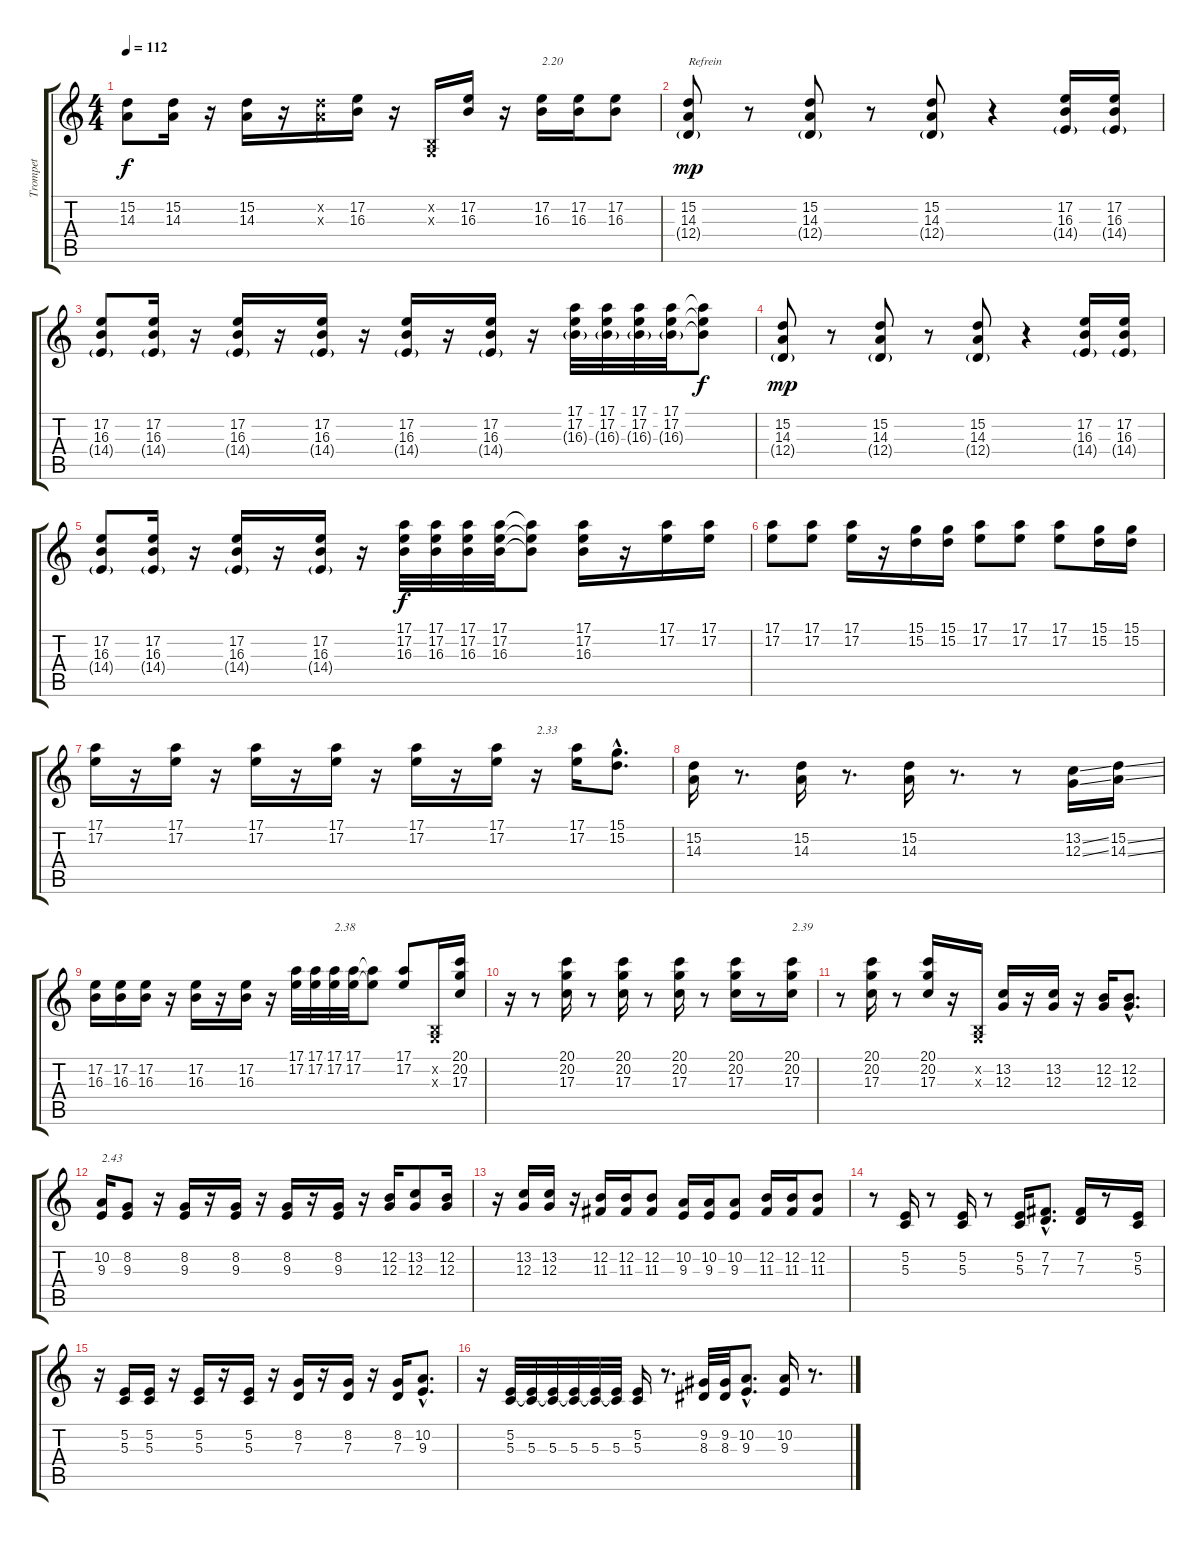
\track ("Trompet" "Trompet") {instrument trumpet}
\staff {score tabs}
\tuning (E4 B3 G3 D3 A2 E2) {hide}
\ts (4 4)
\tempo 112
\clef g2
\ks c
(15.2 14.3).8{dy f} (15.2 14.3).16 r.16 (15.2 14.3).16 r.16 (15.2{x} 14.3{x}).16 (17.2 16.3).16 r.16 (0.2{x} 0.3{x}).16 (17.2 16.3).16 r.16 (17.2 16.3).16{txt "2.20"} (17.2 16.3).16 (17.2 16.3).8 |
(15.2 14.3 12.4{g}).8{txt "Refrein" dy mp} r.8 (15.2 14.3 12.4{g}).8 r.8 (15.2 14.3 12.4{g}).8 r.4 (17.2 16.3 14.4{g}).16 (17.2 16.3 14.4{g}).16 |
(17.2 16.3 14.4{g}).8 (17.2 16.3 14.4{g}).16 r.16 (17.2 16.3 14.4{g}).16 r.16 (17.2 16.3 14.4{g}).16 r.16 (17.2 16.3 14.4{g}).16 r.16 (17.2 16.3 14.4{g}).16 r.16 (17.1 17.2 16.3{g}).32 (17.1 17.2 16.3{g}).32 (17.1 17.2 16.3{g}).32 (17.1 17.2 16.3{g}).32 (17.1{t} 17.2{t} 16.3{t}).8{dy f} |
(15.2 14.3 12.4{g}).8{dy mp} r.8 (15.2 14.3 12.4{g}).8 r.8 (15.2 14.3 12.4{g}).8 r.4 (17.2 16.3 14.4{g}).16 (17.2 16.3 14.4{g}).16 |
(17.2 16.3 14.4{g}).8 (17.2 16.3 14.4{g}).16 r.16 (17.2 16.3 14.4{g}).16 r.16 (17.2 16.3 14.4{g}).16 r.16 (17.1 17.2 16.3).32{dy f} (17.1 17.2 16.3).32 (17.1 17.2 16.3).32 (17.1 17.2 16.3).32 (17.1{t} 17.2{t} 16.3{t}).8 (17.1 17.2 16.3).16 r.16 (17.1 17.2).16 (17.1 17.2).16 |
(17.1 17.2).8 (17.1 17.2).8 (17.1 17.2).16 r.16 (15.1 15.2).16 (15.1 15.2).16 (17.1 17.2).8 (17.1 17.2).8 (17.1 17.2).8 (15.1 15.2).16 (15.1 15.2).16 |
(17.1 17.2).16 r.16 (17.1 17.2).16 r.16 (17.1 17.2).16 r.16 (17.1 17.2).16 r.16 (17.1 17.2).16 r.16 (17.1 17.2).16 r.16{txt "2.33"} (17.1 17.2).16 (15.1{hac} 15.2{hac}).8{d} |
(15.2 14.3).16 r.8{d} (15.2 14.3).16 r.8{d} (15.2 14.3).16 r.8{d} r.8 (13.2{ss} 12.3{ss}).16 (15.2{ss} 14.3{ss}).16 |
(17.2 16.3).16 (17.2 16.3).16 (17.2 16.3).16 r.16 (17.2 16.3).16 r.16 (17.2 16.3).16 r.16 (17.1 17.2).32 (17.1 17.2).32 (17.1 17.2).32{txt "2.38"} (17.1 17.2).32 (17.1{t} 17.2{t}).8 (17.1 17.2).8 (0.2{x} 0.3{x}).16 (20.1 20.2 17.3).16 |
r.16 r.8 (20.1 20.2 17.3).16 r.8 (20.1 20.2 17.3).16 r.8 (20.1 20.2 17.3).16 r.8 (20.1 20.2 17.3).16 r.8 (20.1 20.2 17.3).16{txt "2.39"} |
r.8 (20.1 20.2 17.3).16 r.8 (20.1 20.2 17.3).16 r.16 (0.2{x} 0.3{x}).16 (13.2 12.3).16 r.16 (13.2 12.3).16 r.16 (12.2 12.3).16 (12.2{hac} 12.3{hac}).8{d} |
(10.2 9.3).16{txt "2.43"} (8.2 9.3).8 r.16 (8.2 9.3).16 r.16 (8.2 9.3).16 r.16 (8.2 9.3).16 r.16 (8.2 9.3).16 r.16 (12.2 12.3).16 (13.2 12.3).8 (12.2 12.3).16 |
r.16 (13.2 12.3).16 (13.2 12.3).16 r.16 (12.2 11.3).16 (12.2 11.3).16 (12.2 11.3).8 (10.2 9.3).16 (10.2 9.3).16 (10.2 9.3).8 (12.2 11.3).16 (12.2 11.3).16 (12.2 11.3).8 |
r.8 (5.2 5.3).16 r.8 (5.2 5.3).16 r.8 (5.2 5.3).16 (7.2{hac} 7.3{hac}).8{d} (7.2 7.3).16 r.8 (5.2 5.3).16 |
r.16 (5.2 5.3).16 (5.2 5.3).16 r.16 (5.2 5.3).16 r.16 (5.2 5.3).16 r.16 (8.2 7.3).16 r.16 (8.2 7.3).16 r.16 (8.2 7.3).16 (10.2{hac} 9.3{hac}).8{d} |
r.16 (5.2 5.3).32 (5.2{t} 5.3).32 (5.2{t} 5.3).32 (5.2{t} 5.3).32 (5.2{t} 5.3).32 (5.2{t} 5.3).32 (5.2 5.3).16 r.8{d} (9.2 8.3).32 (9.2 8.3).32 (10.2{hac} 9.3{hac}).8{d} (10.2 9.3).16 r.8{d}
